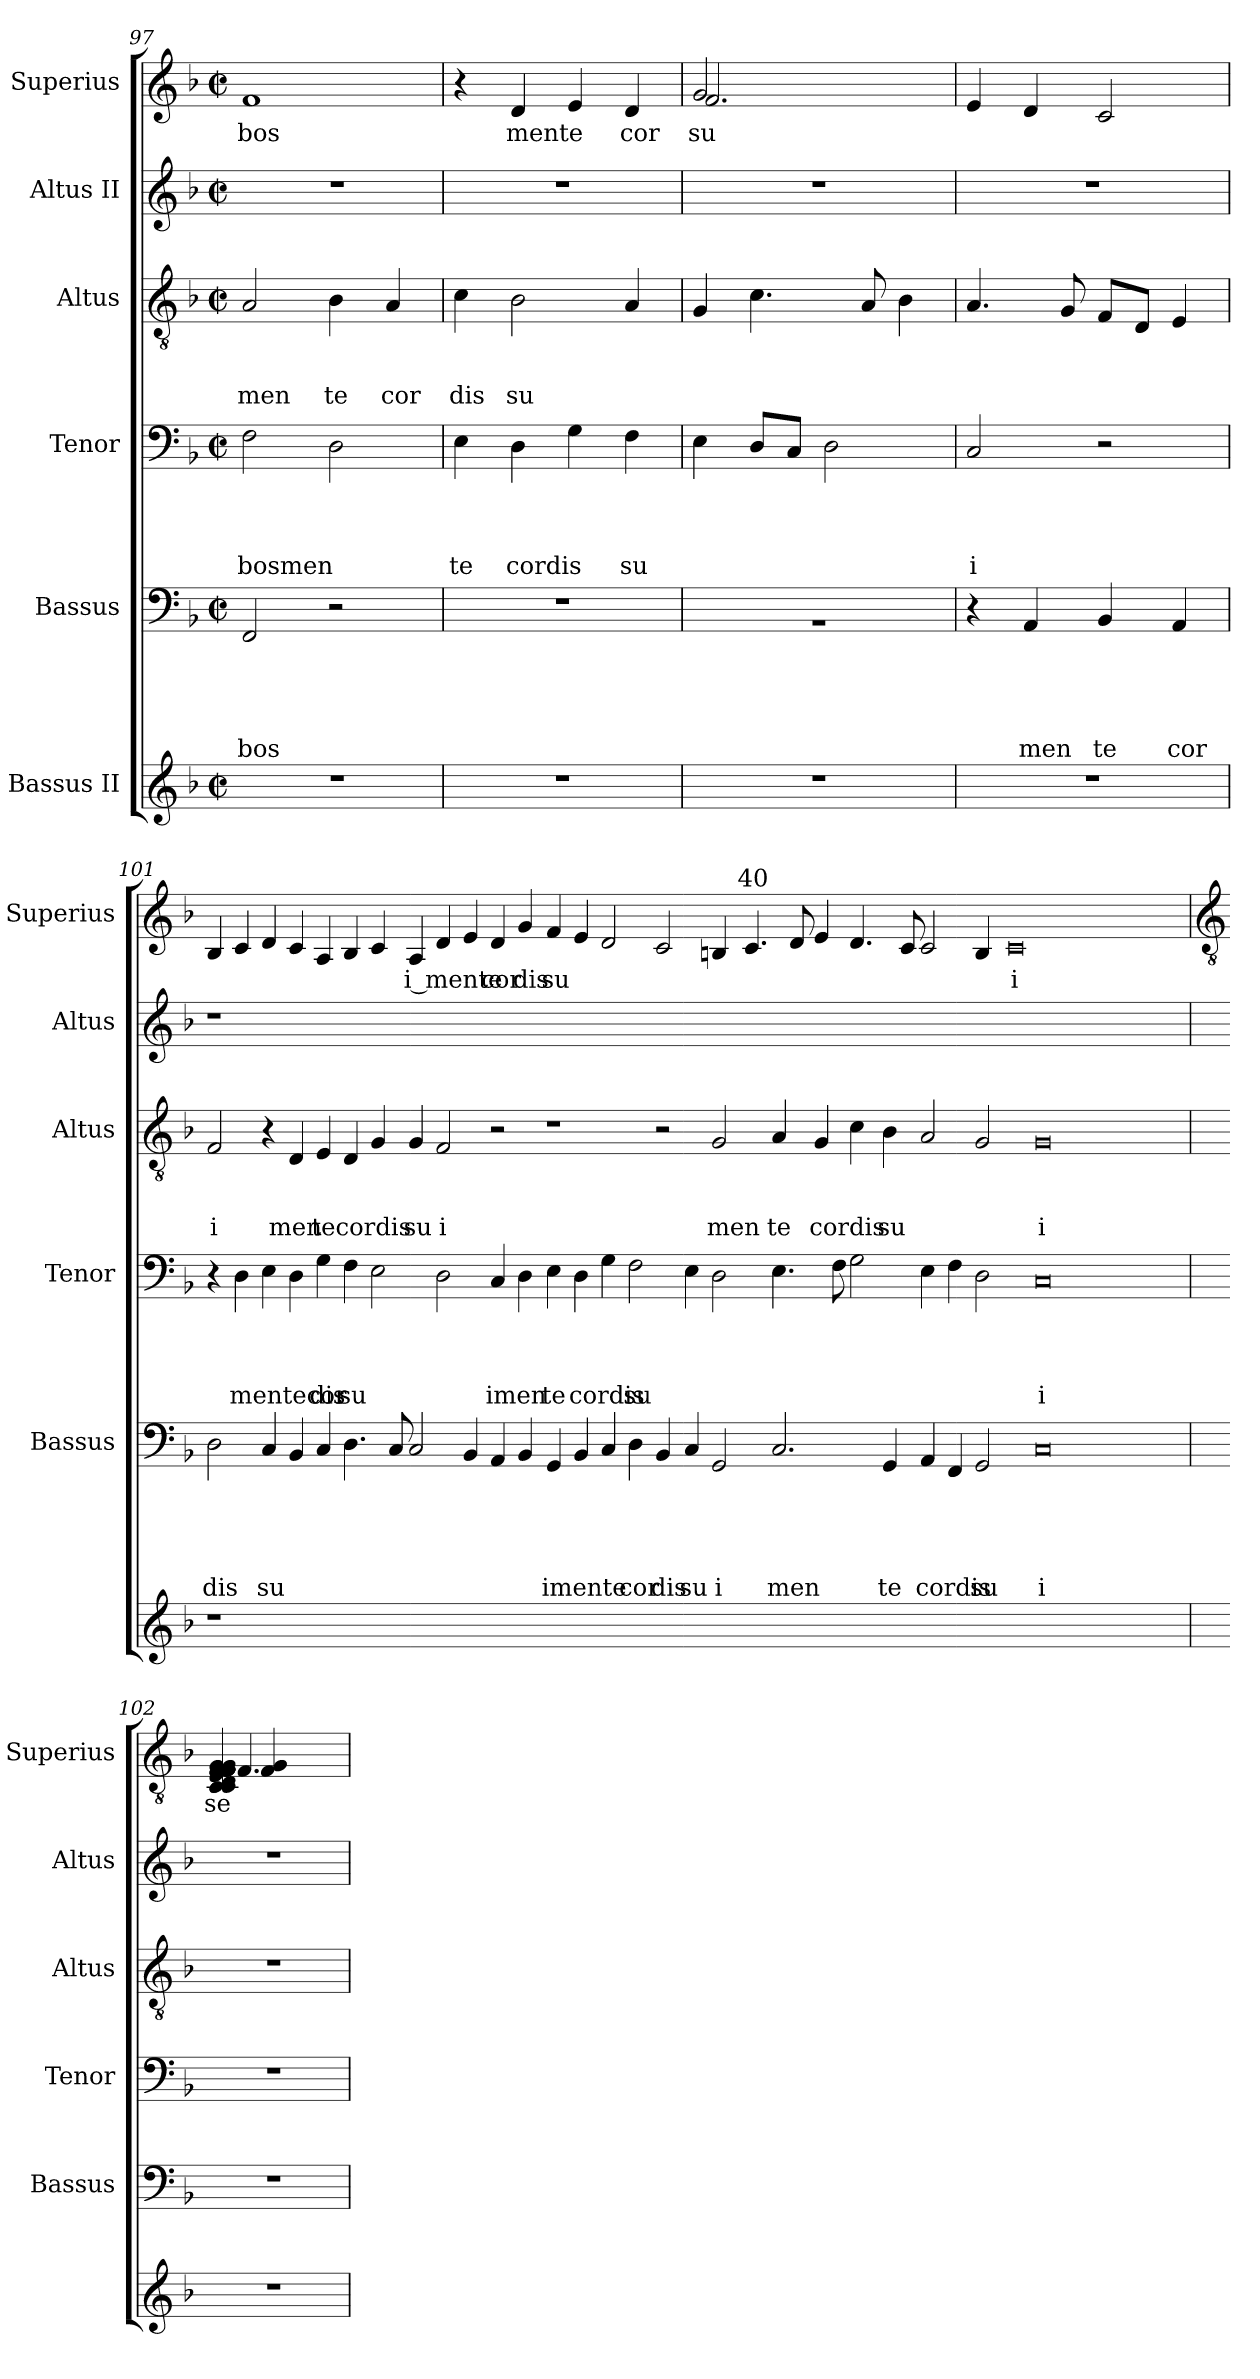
**kern	**kern	**text	**text	**text	**text	**text	**kern	**text	**text	**text	**text	**kern	**text	**text	**text	**kern	**kern	**text
*part6	*part5	*part5	*part5	*part5	*part5	*part5	*part4	*part4	*part4	*part4	*part4	*part3	*part3	*part3	*part3	*part2	*part1	*part1
*staff6	*staff5	*staff5	*staff5	*staff5	*staff5	*staff5	*staff4	*staff4	*staff4	*staff4	*staff4	*staff3	*staff3	*staff3	*staff3	*staff2	*staff1	*staff1
*I"Bassus II	*I"Bassus	*	*	*	*	*	*I"Tenor	*	*	*	*	*I"Altus	*	*	*	*I"Altus II	*I"Superius	*
*	*I'Bassus	*	*	*	*	*	*I'Tenor	*	*	*	*	*I'Altus	*	*	*	*I'Altus	*I'Superius	*
*clefG2	*clefF4	*	*	*	*	*	*clefF4	*	*	*	*	*clefGv2	*	*	*	*clefG2	*clefG2	*
*k[b-]	*k[b-]	*	*	*	*	*	*k[b-]	*	*	*	*	*k[b-]	*	*	*	*k[b-]	*k[b-]	*
*F:	*F:	*	*	*	*	*	*F:	*	*	*	*	*F:	*	*	*	*F:	*F:	*
*M2/2	*M2/2	*	*	*	*	*	*M2/2	*	*	*	*	*M2/2	*	*	*	*M2/2	*M2/2	*
*met(c|)	*met(c|)	*	*	*	*	*	*met(c|)	*	*	*	*	*met(c|)	*	*	*	*met(c|)	*met(c|)	*
=97	=97	=97	=97	=97	=97	=97	=97	=97	=97	=97	=97	=97	=97	=97	=97	=97	=97	=97
!	!	!	!	!	!	!LO:LY:b	!	!	!	!	!LO:LY:b	!	!	!	!LO:LY:b	!	!	!LO:LY:b
1r	2FF/	.	.	.	.	bos	2F\	.	.	.	bosmen	2A/	.	.	men	1r	1f	bos
!	!	!	!	!	!	!	!	!	!	!	!	!	!	!	!LO:LY:b	!	!	!
.	2r	.	.	.	.	.	2D\	.	.	.	.	4B-\	.	.	te	.	.	.
!	!	!	!	!	!	!	!	!	!	!	!	!	!	!	!LO:LY:b	!	!	!
.	.	.	.	.	.	.	.	.	.	.	.	4A/	.	.	cor	.	.	.
=98	=98	=98	=98	=98	=98	=98	=98	=98	=98	=98	=98	=98	=98	=98	=98	=98	=98	=98
!	!	!	!	!	!	!	!	!	!	!	!LO:LY:b	!	!	!	!LO:LY:b	!	!	!
1r	1r	.	.	.	.	.	4E\	.	.	.	te	4c\	.	.	dis	1r	4r	.
!	!	!	!	!	!	!	!	!	!	!	!LO:LY:b	!	!	!	!LO:LY:b	!	!	!LO:LY:b
.	.	.	.	.	.	.	4D\	.	.	.	cordis	2B-\	.	.	su	.	4d/	mente
.	.	.	.	.	.	.	4G\	.	.	.	.	.	.	.	.	.	4e/	.
!	!	!	!	!	!	!	!	!	!	!	!LO:LY:b	!	!	!	!	!	!	!LO:LY:b
.	.	.	.	.	.	.	4F\	.	.	.	su	4A/	.	.	.	.	4d/	cor
=99	=99	=99	=99	=99	=99	=99	=99	=99	=99	=99	=99	=99	=99	=99	=99	=99	=99	=99
!	!	!	!	!	!	!	!	!	!	!	!	!	!	!	!	!	!	!LO:LY:b
*	*	*	*	*	*	*	*	*	*	*	*	*	*	*	*	*	*^	*
!	!	!	!	!	!	!	!	!	!	!	!	!	!	!	!	!	!	!	!LO:LY:b
1r	1rC	.	.	.	.	.	4E\	.	.	.	.	4G/	.	.	.	1r	2g/	2.f/	su
.	.	.	.	.	.	.	8D/L	.	.	.	.	4.c\	.	.	.	.	.	.	.
.	.	.	.	.	.	.	8C/J	.	.	.	.	.	.	.	.	.	.	.	.
.	.	.	.	.	.	.	2D\	.	.	.	.	.	.	.	.	.	4ryy	.	.
.	.	.	.	.	.	.	.	.	.	.	.	8A/	.	.	.	.	.	.	.
.	.	.	.	.	.	.	.	.	.	.	.	4B-\	.	.	.	.	4ryy	4ryy	.
=100	=100	=100	=100	=100	=100	=100	=100	=100	=100	=100	=100	=100	=100	=100	=100	=100	=100	=100	=100
!	!	!	!	!	!	!	!	!	!	!	!LO:LY:b	!	!	!	!	!	!	!	!
*	*	*	*	*	*	*	*	*	*	*	*	*	*	*	*	*	*v	*v	*
1r	4r	.	.	.	.	.	2C/	.	.	.	i	4.A/	.	.	.	1r	4e/	.
!	!	!	!	!	!	!LO:LY:b	!	!	!	!	!	!	!	!	!	!	!	!
.	4AA/	.	.	.	.	men	.	.	.	.	.	.	.	.	.	.	4d/	.
.	.	.	.	.	.	.	.	.	.	.	.	8G/	.	.	.	.	.	.
!	!	!	!	!	!	!LO:LY:b	!	!	!	!	!	!	!	!	!	!	!	!
.	4BB-/	.	.	.	.	te	2r	.	.	.	.	8F/L	.	.	.	.	2c/	.
.	.	.	.	.	.	.	.	.	.	.	.	8D/J	.	.	.	.	.	.
!	!	!	!	!	!	!LO:LY:b	!	!	!	!	!	!	!	!	!	!	!	!
.	4AA/	.	.	.	.	cor	.	.	.	.	.	4E/	.	.	.	.	.	.
!!LO:PB:g=z
=101	=101	=101	=101	=101	=101	=101	=101	=101	=101	=101	=101	=101	=101	=101	=101	=101	=101	=101
!	!	!	!	!	!	!LO:LY:b	!	!	!	!	!	!	!	!	!LO:LY:b	!	!	!
*	*	*	*	*	*	*	*	*	*	*	*	*	*	*	*	*	*^	*
1r	2D\	.	.	.	.	dis	4r	.	.	.	.	2F/	.	.	i	1r	4B-/	1ryy	.
!	!	!	!	!	!	!	!	!	!	!	!LO:LY:b	!	!	!	!	!	!	!	!
.	.	.	.	.	.	.	4D\	.	.	.	mentecor	.	.	.	.	.	4c/	.	.
!	!	!	!	!	!	!LO:LY:b	!	!	!	!	!	!	!	!	!	!	!	!	!
.	4C/	.	.	.	.	su	4E\	.	.	.	.	4r	.	.	.	.	4d/	.	.
!	!	!	!	!	!	!	!	!	!	!	!	!	!	!	!LO:LY:b	!	!	!	!
.	4BB-/	.	.	.	.	.	4D\	.	.	.	.	4D/	.	.	men	.	4c/	.	.
!	!	!	!	!	!	!	!	!	!	!	!LO:LY:b	!	!	!	!LO:LY:b	!	!	!	!
000ryy	4C/	.	.	.	.	.	4G\	.	.	.	dis	4E/	.	.	tecordis	000ryy	4A/	1ryy	.
!	!	!	!	!	!	!	!	!	!	!	!LO:LY:b	!	!	!	!	!	!	!	!
.	4.D\	.	.	.	.	.	4F\	.	.	.	su	4D/	.	.	.	.	4B-/	.	.
.	.	.	.	.	.	.	2E\	.	.	.	.	4G/	.	.	.	.	4c/	.	.
.	8C/	.	.	.	.	.	.	.	.	.	.	.	.	.	.	.	.	.	.
!	!	!	!	!	!	!	!	!	!	!	!	!	!	!	!LO:LY:b	!	!	!	!LO:LY:b
.	2C/	.	.	.	.	.	.	.	.	.	.	4G/	.	.	su	.	4A/	.	i mente
!	!	!	!	!	!	!	!	!	!	!	!	!	!	!	!LO:LY:b	!	!	!	!
.	.	.	.	.	.	.	2D\	.	.	.	.	2F/	.	.	i	.	4d/	1ryy	.
.	4BB-/	.	.	.	.	.	.	.	.	.	.	.	.	.	.	.	4e/	.	.
!	!	!	!	!	!	!	!	!	!	!	!LO:LY:b	!	!	!	!	!	!	!	!LO:LY:b
.	4AA/	.	.	.	.	.	4C/	.	.	.	imen	2r	.	.	.	.	4d/	.	cor
!	!	!	!	!	!	!	!	!	!	!	!	!	!	!	!	!	!	!	!LO:LY:b
.	4BB-/	.	.	.	.	.	4D\	.	.	.	.	.	.	.	.	.	4g/	.	dis
!	!	!	!	!	!	!LO:LY:b	!	!	!	!	!LO:LY:b	!	!	!	!	!	!	!	!LO:LY:b
.	4GG/	.	.	.	.	imente	4E\	.	.	.	te	1r	.	.	.	.	4f/	1ryy	su
!	!	!	!	!	!	!	!	!	!	!	!LO:LY:b	!	!	!	!	!	!	!	!
.	4BB-/	.	.	.	.	.	4D\	.	.	.	cordis	.	.	.	.	.	4e/	.	.
.	4C/	.	.	.	.	.	4G\	.	.	.	.	.	.	.	.	.	2d/	.	.
!	!	!	!	!	!	!LO:LY:b	!	!	!	!	!LO:LY:b	!	!	!	!	!	!	!	!
.	4D\	.	.	.	.	cor	2F\	.	.	.	su	.	.	.	.	.	.	.	.
!	!	!	!	!	!	!LO:LY:b	!	!	!	!	!	!	!	!	!	!	!	!	!
.	4BB-/	.	.	.	.	dis	.	.	.	.	.	2r	.	.	.	.	2c/	2ryy	.
!	!	!	!	!	!	!LO:LY:b	!	!	!	!	!	!	!	!	!	!	!	!	!
.	4C/	.	.	.	.	su	4E\	.	.	.	.	.	.	.	.	.	.	.	.
!	!	!	!	!	!	!LO:LY:b	!	!	!	!	!	!	!	!	!LO:LY:b	!	!	!	!
.	2GG/	.	.	.	.	i	2D\	.	.	.	.	2G/	.	.	men	.	4B/	8..ryy	.
!	!	!	!	!	!	!	!	!	!	!	!	!	!	!	!	!	!	!LO:TX:a:t=40	!
.	.	.	.	.	.	.	.	.	.	.	.	.	.	.	.	.	.	1ryy	.
.	.	.	.	.	.	.	.	.	.	.	.	.	.	.	.	.	4.c/	.	.
!	!	!	!	!	!	!LO:LY:b	!	!	!	!	!	!	!	!	!LO:LY:b	!	!	!	!
.	2.C/	.	.	.	.	men	4.E\	.	.	.	.	4A/	.	.	te	.	.	.	.
.	.	.	.	.	.	.	.	.	.	.	.	.	.	.	.	.	8d/	.	.
!	!	!	!	!	!	!	!	!	!	!	!	!	!	!	!LO:LY:b	!	!	!	!
.	.	.	.	.	.	.	.	.	.	.	.	4G/	.	.	cordis	.	4e/	.	.
.	.	.	.	.	.	.	8F\	.	.	.	.	.	.	.	.	.	.	.	.
.	.	.	.	.	.	.	2G\	.	.	.	.	4c\	.	.	.	.	4.d/	.	.
.	.	.	.	.	.	.	.	.	.	.	.	.	.	.	.	.	.	1ryy	.
!	!	!	!	!	!	!LO:LY:b	!	!	!	!	!	!	!	!	!LO:LY:b	!	!	!	!
.	4GG/	.	.	.	.	te	.	.	.	.	.	4B-\	.	.	su	.	.	.	.
.	.	.	.	.	.	.	.	.	.	.	.	.	.	.	.	.	8c/	.	.
!	!	!	!	!	!	!LO:LY:b	!	!	!	!	!	!	!	!	!	!	!	!	!
.	4AA/	.	.	.	.	cordis	4E\	.	.	.	.	2A/	.	.	.	.	2c/	.	.
.	4FF/	.	.	.	.	.	4F\	.	.	.	.	.	.	.	.	.	.	.	.
!	!	!	!	!	!	!LO:LY:b	!	!	!	!	!	!	!	!	!	!	!	!	!
.	2GG/	.	.	.	.	su	2D\	.	.	.	.	2G/	.	.	.	.	4B/	.	.
.	.	.	.	.	.	.	.	.	.	.	.	.	.	.	.	.	.	1ryy	.
!	!	!	!	!	!	!	!	!	!	!	!	!	!	!	!	!	!	!	!LO:LY:b
.	.	.	.	.	.	.	.	.	.	.	.	.	.	.	.	.	0c	.	i
!	!	!	!	!	!	!LO:LY:b	!	!	!	!	!LO:LY:b	!	!	!	!LO:LY:b	!	!	!	!
.	0C	.	.	.	.	i	0C	.	.	.	i	0G	.	.	i	.	.	.	.
.	.	.	.	.	.	.	.	.	.	.	.	.	.	.	.	.	.	1ryy	.
.	.	.	.	.	.	.	.	.	.	.	.	.	.	.	.	.	.	4ryy	.
.	.	.	.	.	.	.	.	.	.	.	.	.	.	.	.	.	4ryy	.	.
.	.	.	.	.	.	.	.	.	.	.	.	.	.	.	.	.	.	32ryy	.
*	*	*	*	*	*	*	*	*	*	*	*	*	*	*	*	*	*v	*v	*
!!LO:LB:g=z
=102!	=102!	=102!	=102!	=102!	=102!	=102!	=102!	=102!	=102!	=102!	=102!	=102!	=102!	=102!	=102!	=102!	=102!	=102!
*	*	*	*	*	*	*	*	*	*	*	*	*	*	*	*	*	*clefGv2	*
*	*	*	*	*	*	*	*	*	*	*	*	*	*	*	*	*	*^	*
!	!	!	!	!	!	!	!	!	!	!	!	!	!	!	!	!	!	!	!LO:LY:b
!	!	!	!	!	!	!	!	!	!	!	!	!	!	!	!	!	!	!	!LO:LY:b
*	*	*	*	*	*	*	*	*	*	*	*	*	*	*	*	*	*	*^	*
!	!	!	!	!	!	!	!	!	!	!	!	!	!	!	!	!	!	!	!	!LO:LY:b
1r	1r	.	.	.	.	.	1r	.	.	.	.	1r	.	.	.	1r	(4C/ 4C/ 4C/ 4D/ 4E/ 4F/ 4F/ 4F/ 4F/ 4F/ 4G/ 4G/	4.F/	(4F/ 4G/	se
.	.	.	.	.	.	.	.	.	.	.	.	.	.	.	.	.	2ryy	.	2ryy	.
.	.	.	.	.	.	.	.	.	.	.	.	.	.	.	.	.	.	2ryy	.	.
.	.	.	.	.	.	.	.	.	.	.	.	.	.	.	.	.	8ryy	.	8ryy	.
.	.	.	.	.	.	.	.	.	.	.	.	.	.	.	.	.	8ryy	8ryy	8ryy	.
*	*	*	*	*	*	*	*	*	*	*	*	*	*	*	*	*	*v	*v	*v	*
=	=	=	=	=	=	=	=	=	=	=	=	=	=	=	=	=	=	=
*-	*-	*-	*-	*-	*-	*-	*-	*-	*-	*-	*-	*-	*-	*-	*-	*-	*-	*-
